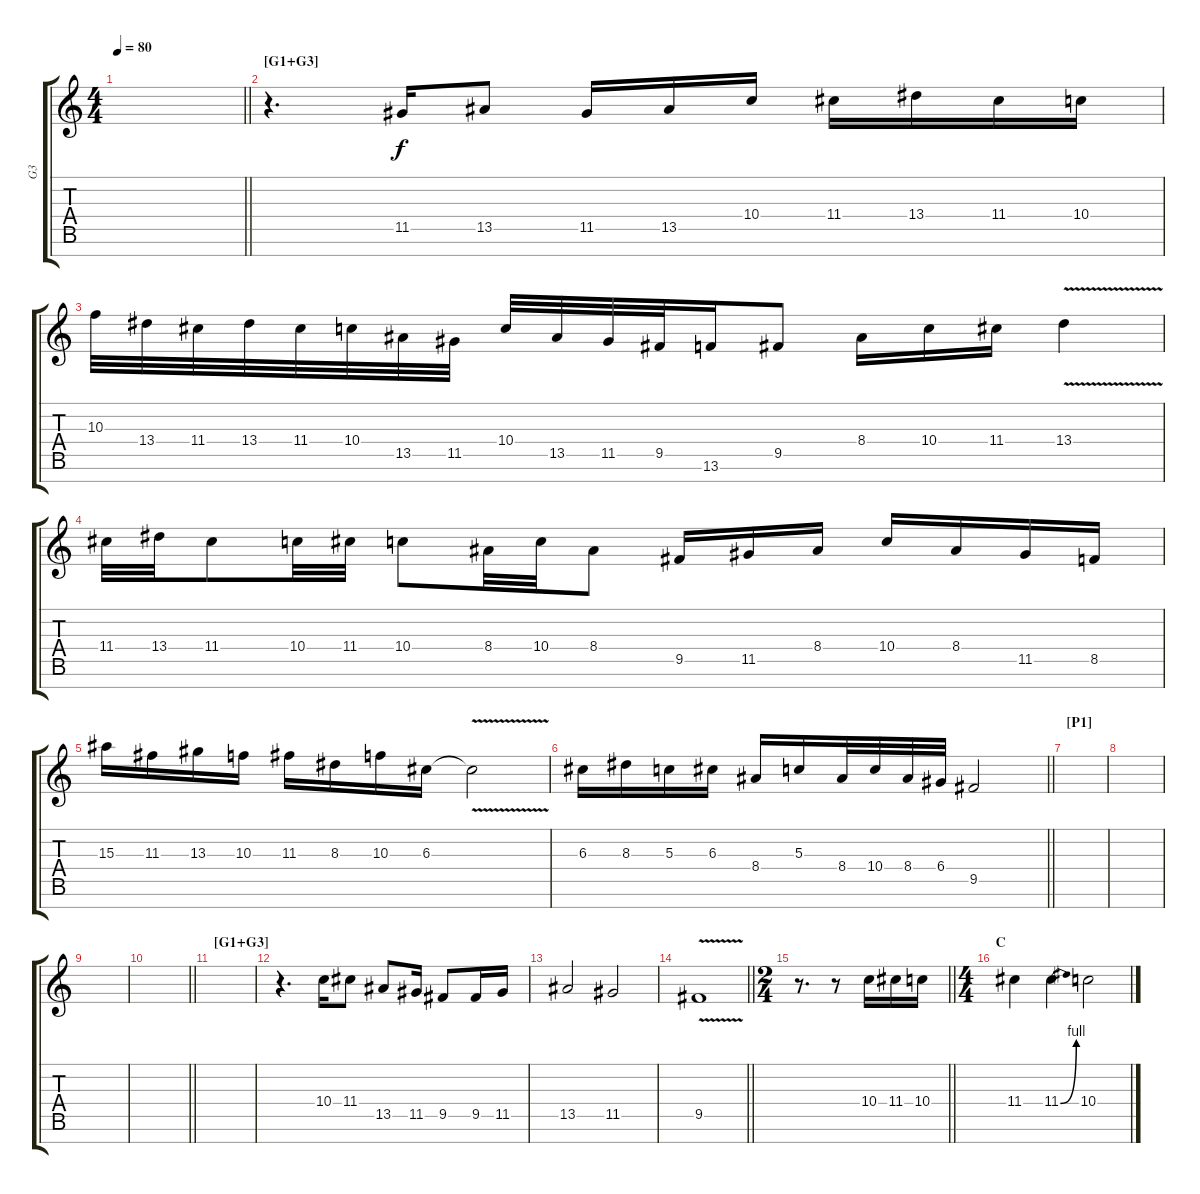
\track ("G3" "G3") {instrument distortionguitar}
\staff {score tabs}
\tuning (E4 B3 G3 D3 A2 E2 B1) {hide}
\ts (4 4)
\tempo 80
\clef g2
\barLineRight lightlight
\ks c
|
\section ("" "[G1+G3]")
r.4{d} 11.5.16 13.5.8 11.5.16 13.5.16 10.4.16 11.4.16 13.4.16 11.4.16 10.4.16 |
10.3.32 13.4.32 11.4.32 13.4.32 11.4.32 10.4.32 13.5.32 11.5.32 10.4.32 13.5.32 11.5.32 9.5.32 13.6.16 9.5.8 8.4.16 10.4.16 11.4.16 13.4{v}.4 |
11.4.32 13.4.32 11.4.8 10.4.32 11.4.32 10.4.8 8.4.32 10.4.32 8.4.8 9.5.16 11.5.16 8.4.16 10.4.16 8.4.16 11.5.16 8.5.16 |
15.3.16 11.3.16 13.3.16 10.3.16 11.3.16 8.3.16 10.3.16 6.3.16 6.3{v t}.2 |
\barLineRight lightlight
6.3.16 8.3.16 5.3.16 6.3.16 8.4.16 5.3.16 8.4.32 10.4.32 8.4.32 6.4.32 9.5.2 |
\section ("" "[P1]")
|
|
|
\barLineRight lightlight
|
\section ("" "[G1+G3]")
|
r.4{d} 10.4.16 11.4.8 13.5.8 11.5.16 9.5.8 9.5.16 11.5.16 |
13.5.2 11.5.2 |
\barLineRight lightlight
9.5{v}.1 |
\ts (2 4)
\section ("" "")
\barLineRight lightlight
r.8{d} r.8 10.4.16 11.4.16 10.4.16 |
\ts (4 4)
\section ("" "C")
11.4.4 11.4{be (bend 0 0 60 4)}.4 10.4.2
